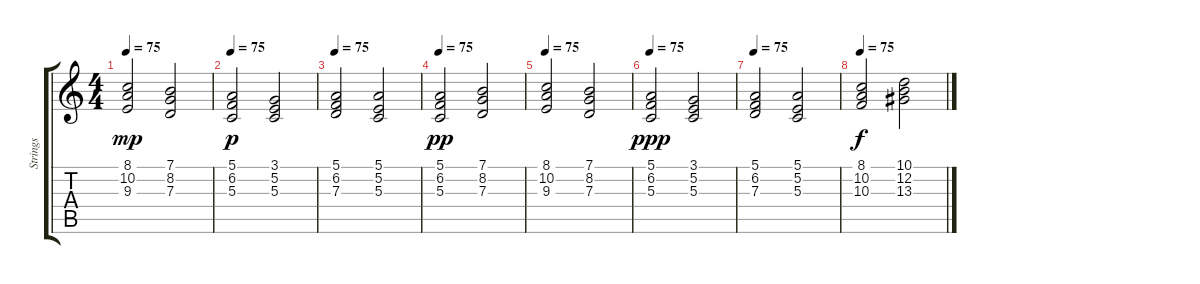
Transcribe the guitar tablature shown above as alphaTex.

\track ("Strings" "Strings") {instrument tremolostrings}
\staff {score tabs}
\tuning (E4 B3 G3 D3 A2 E2) {hide}
\ts (4 4)
\tempo 75
\clef g2
\ks c
(8.1 10.2 9.3).2{dy mp} (7.1 8.2 7.3).2 |
\tempo 75
(5.1 6.2 5.3).2{dy p} (3.1 5.2 5.3).2 |
\tempo 75
(5.1 6.2 7.3).2 (5.1 5.2 5.3).2 |
\tempo 75
(5.1 6.2 5.3).2{dy pp} (7.1 8.2 7.3).2 |
\tempo 75
(8.1 10.2 9.3).2 (7.1 8.2 7.3).2 |
\tempo 75
(5.1 6.2 5.3).2{dy ppp} (3.1 5.2 5.3).2 |
\tempo 75
(5.1 6.2 7.3).2 (5.1 5.2 5.3).2 |
\tempo 75
(8.1 10.2 10.3).2{dy f} (10.1 12.2 13.3).2
